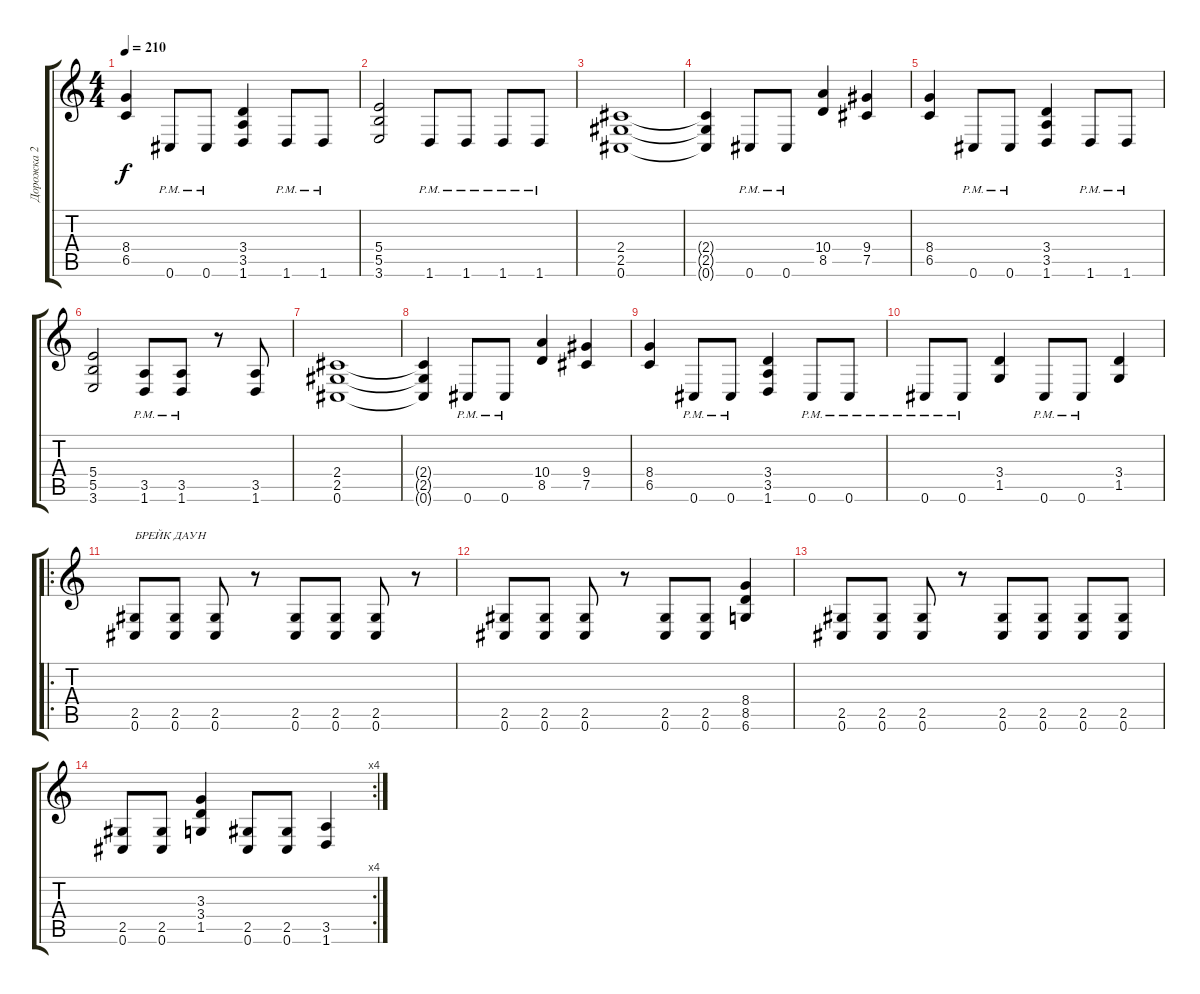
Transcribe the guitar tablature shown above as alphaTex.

\track ("Дорожка 2" "Дорожка 2") {instrument distortionguitar}
\staff {score tabs}
\tuning (Db4 Ab3 E3 B2 Gb2 Db2) {hide}
\ts (4 4)
\tempo 210
\clef g2
\ks c
(8.4 6.5).4{dy f} 0.6{pm}.8 0.6{pm}.8 (3.4 3.5 1.6).4 1.6{pm}.8 1.6{pm}.8 |
(5.4 5.5 3.6).2 1.6{pm}.8 1.6{pm}.8 1.6{pm}.8 1.6{pm}.8 |
(2.4 2.5 0.6).1 |
(2.4{t} 2.5{t} 0.6{t}).4 0.6{pm}.8 0.6{pm}.8 (10.4 8.5).4 (9.4 7.5).4 |
(8.4 6.5).4 0.6{pm}.8 0.6{pm}.8 (3.4 3.5 1.6).4 1.6{pm}.8 1.6{pm}.8 |
(5.4 5.5 3.6).2 (3.5{pm} 1.6{pm}).8 (3.5{pm} 1.6{pm}).8 r.8 (3.5 1.6).8 |
(2.4 2.5 0.6).1 |
(2.4{t} 2.5{t} 0.6{t}).4 0.6{pm}.8 0.6{pm}.8 (10.4 8.5).4 (9.4 7.5).4 |
(8.4 6.5).4 0.6{pm}.8 0.6{pm}.8 (3.4 3.5 1.6).4 0.6{pm}.8 0.6{pm}.8 |
0.6{pm}.8 0.6{pm}.8 (3.4 1.5).4 0.6{pm}.8 0.6{pm}.8 (3.4 1.5).4 |
\ro
(2.5 0.6).8{txt "БРЕЙК ДАУН"} (2.5 0.6).8 (2.5 0.6).8 r.8 (2.5 0.6).8 (2.5 0.6).8 (2.5 0.6).8 r.8 |
(2.5 0.6).8 (2.5 0.6).8 (2.5 0.6).8 r.8 (2.5 0.6).8 (2.5 0.6).8 (8.4 8.5 6.6).4 |
(2.5 0.6).8 (2.5 0.6).8 (2.5 0.6).8 r.8 (2.5 0.6).8 (2.5 0.6).8 (2.5 0.6).8 (2.5 0.6).8 |
\rc 4
(2.5 0.6).8 (2.5 0.6).8 (3.3 3.4 1.5).4 (2.5 0.6).8 (2.5 0.6).8 (3.5 1.6).4
